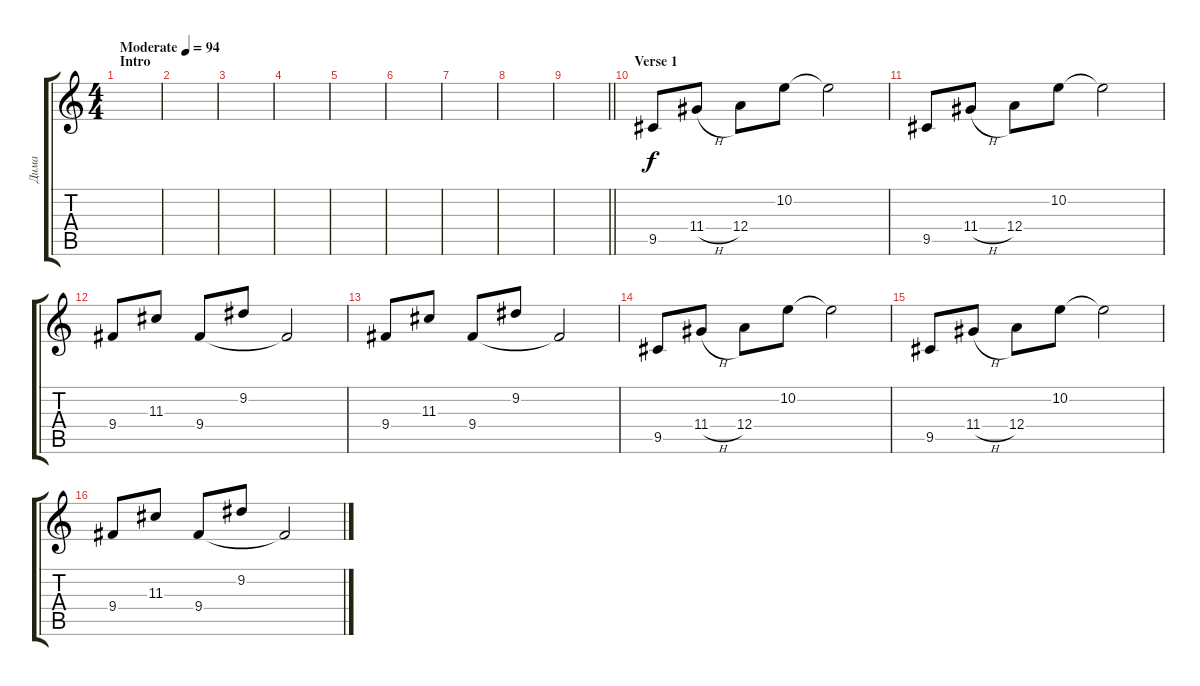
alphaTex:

\track ("Дима" "Дима") {instrument distortionguitar}
\staff {score tabs}
\tuning (B3 Gb3 D3 A2 E2 B1) {hide}
\ts (4 4)
\section ("" "Intro")
\tempo (94 "Moderate")
\clef g2
\ks c
|
|
|
|
|
|
|
|
\barLineRight lightlight
|
\section ("" "Verse 1")
9.5.8{instrument acousticguitarsteel} 11.4{h}.8 12.4.8 10.2.8 10.2{t}.2 |
9.5.8{instrument acousticguitarsteel} 11.4{h}.8 12.4.8 10.2.8 10.2{t}.2 |
9.4.8 11.3.8 9.4.8 9.2.8 9.4{t}.2 |
9.4.8 11.3.8 9.4.8 9.2.8 9.4{t}.2 |
9.5.8{instrument acousticguitarsteel} 11.4{h}.8 12.4.8 10.2.8 10.2{t}.2 |
9.5.8{instrument acousticguitarsteel} 11.4{h}.8 12.4.8 10.2.8 10.2{t}.2 |
9.4.8 11.3.8 9.4.8 9.2.8 9.4{t}.2
